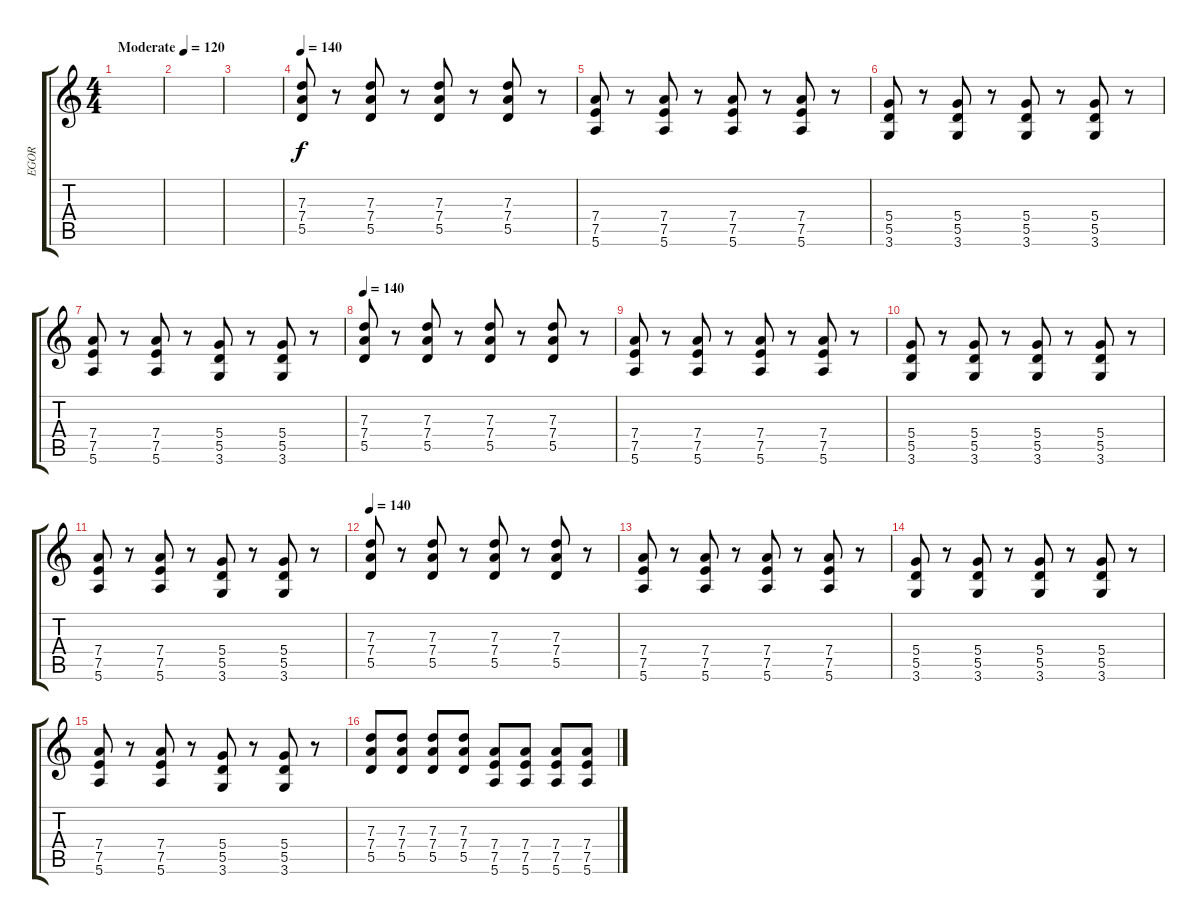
\track ("EGOR" "EGOR") {instrument distortionguitar}
\staff {score tabs}
\tuning (E4 B3 G3 D3 A2 E2) {hide}
\ts (4 4)
\tempo (120 "Moderate")
\tempo 140
\tempo (120 "Moderate")
\clef g2
\ks c
|
|
|
\tempo 140
(7.3 7.4 5.5).8 r.8 (7.3 7.4 5.5).8 r.8 (7.3 7.4 5.5).8 r.8 (7.3 7.4 5.5).8 r.8 |
(7.4 7.5 5.6).8 r.8 (7.4 7.5 5.6).8 r.8 (7.4 7.5 5.6).8 r.8 (7.4 7.5 5.6).8 r.8 |
(5.4 5.5 3.6).8 r.8 (5.4 5.5 3.6).8 r.8 (5.4 5.5 3.6).8 r.8 (5.4 5.5 3.6).8 r.8 |
(7.4 7.5 5.6).8 r.8 (7.4 7.5 5.6).8 r.8 (5.4 5.5 3.6).8 r.8 (5.4 5.5 3.6).8 r.8 |
\tempo 140
(7.3 7.4 5.5).8 r.8 (7.3 7.4 5.5).8 r.8 (7.3 7.4 5.5).8 r.8 (7.3 7.4 5.5).8 r.8 |
(7.4 7.5 5.6).8 r.8 (7.4 7.5 5.6).8 r.8 (7.4 7.5 5.6).8 r.8 (7.4 7.5 5.6).8 r.8 |
(5.4 5.5 3.6).8 r.8 (5.4 5.5 3.6).8 r.8 (5.4 5.5 3.6).8 r.8 (5.4 5.5 3.6).8 r.8 |
(7.4 7.5 5.6).8 r.8 (7.4 7.5 5.6).8 r.8 (5.4 5.5 3.6).8 r.8 (5.4 5.5 3.6).8 r.8 |
\tempo 140
(7.3 7.4 5.5).8 r.8 (7.3 7.4 5.5).8 r.8 (7.3 7.4 5.5).8 r.8 (7.3 7.4 5.5).8 r.8 |
(7.4 7.5 5.6).8 r.8 (7.4 7.5 5.6).8 r.8 (7.4 7.5 5.6).8 r.8 (7.4 7.5 5.6).8 r.8 |
(5.4 5.5 3.6).8 r.8 (5.4 5.5 3.6).8 r.8 (5.4 5.5 3.6).8 r.8 (5.4 5.5 3.6).8 r.8 |
(7.4 7.5 5.6).8 r.8 (7.4 7.5 5.6).8 r.8 (5.4 5.5 3.6).8 r.8 (5.4 5.5 3.6).8 r.8 |
(7.3 7.4 5.5).8 (7.3 7.4 5.5).8 (7.3 7.4 5.5).8 (7.3 7.4 5.5).8 (7.4 7.5 5.6).8 (7.4 7.5 5.6).8 (7.4 7.5 5.6).8 (7.4 7.5 5.6).8
